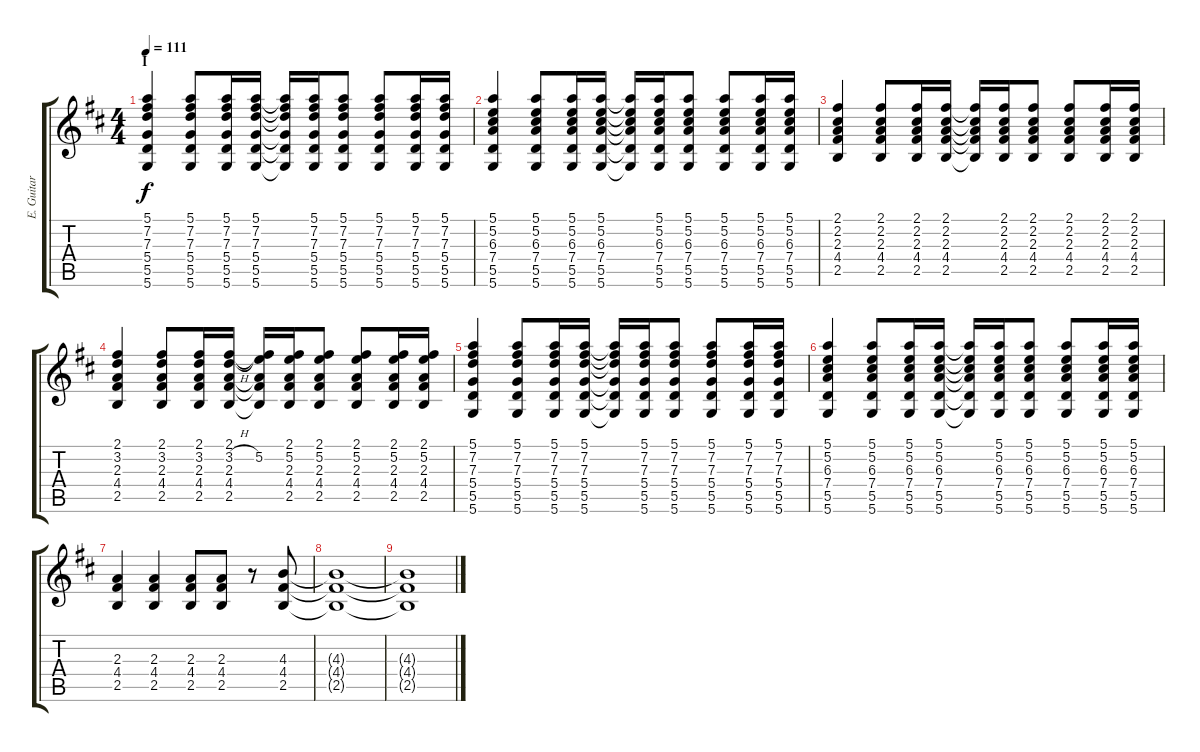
\track ("E. Guitar I" "E. Guitar ") {instrument overdrivenguitar}
\staff {score tabs}
\tuning (E4 B3 G3 D3 A2 D2) {hide}
\ts (4 4)
\section ("" "I")
\tempo 111
\clef g2
\ks d
(5.1 7.2 7.3 5.4 5.5 5.6).4{dy f} (5.1 7.2 7.3 5.4 5.5 5.6).8 (5.1 7.2 7.3 5.4 5.5 5.6).16 (5.1 7.2 7.3 5.4 5.5 5.6).16 (5.1{t} 7.2{t} 7.3{t} 5.4{t} 5.5{t} 5.6{t}).16 (5.1 7.2 7.3 5.4 5.5 5.6).16 (5.1 7.2 7.3 5.4 5.5 5.6).8 (5.1 7.2 7.3 5.4 5.5 5.6).8 (5.1 7.2 7.3 5.4 5.5 5.6).16 (5.1 7.2 7.3 5.4 5.5 5.6).16 |
(5.1 5.2 6.3 7.4 5.5 5.6).4 (5.1 5.2 6.3 7.4 5.5 5.6).8 (5.1 5.2 6.3 7.4 5.5 5.6).16 (5.1 5.2 6.3 7.4 5.5 5.6).16 (5.1{t} 5.2{t} 6.3{t} 7.4{t} 5.5{t} 5.6{t}).16 (5.1 5.2 6.3 7.4 5.5 5.6).16 (5.1 5.2 6.3 7.4 5.5 5.6).8 (5.1 5.2 6.3 7.4 5.5 5.6).8 (5.1 5.2 6.3 7.4 5.5 5.6).16 (5.1 5.2 6.3 7.4 5.5 5.6).16 |
(2.1 2.2 2.3 4.4 2.5).4 (2.1 2.2 2.3 4.4 2.5).8 (2.1 2.2 2.3 4.4 2.5).16 (2.1 2.2 2.3 4.4 2.5).16 (2.1{t} 2.2{t} 2.3{t} 4.4{t} 2.5{t}).16 (2.1 2.2 2.3 4.4 2.5).16 (2.1 2.2 2.3 4.4 2.5).8 (2.1 2.2 2.3 4.4 2.5).8 (2.1 2.2 2.3 4.4 2.5).16 (2.1 2.2 2.3 4.4 2.5).16 |
(2.1 3.2 2.3 4.4 2.5).4 (2.1 3.2 2.3 4.4 2.5).8 (2.1 3.2 2.3 4.4 2.5).16 (2.1 3.2{h} 2.3 4.4 2.5).16 (2.1{t} 5.2 2.3{t} 4.4{t} 2.5{t}).16 (2.1 5.2 2.3 4.4 2.5).16 (2.1 5.2 2.3 4.4 2.5).8 (2.1 5.2 2.3 4.4 2.5).8 (2.1 5.2 2.3 4.4 2.5).16 (2.1 5.2 2.3 4.4 2.5).16 |
(5.1 7.2 7.3 5.4 5.5 5.6).4 (5.1 7.2 7.3 5.4 5.5 5.6).8 (5.1 7.2 7.3 5.4 5.5 5.6).16 (5.1 7.2 7.3 5.4 5.5 5.6).16 (5.1{t} 7.2{t} 7.3{t} 5.4{t} 5.5{t} 5.6{t}).16 (5.1 7.2 7.3 5.4 5.5 5.6).16 (5.1 7.2 7.3 5.4 5.5 5.6).8 (5.1 7.2 7.3 5.4 5.5 5.6).8 (5.1 7.2 7.3 5.4 5.5 5.6).16 (5.1 7.2 7.3 5.4 5.5 5.6).16 |
(5.1 5.2 6.3 7.4 5.5 5.6).4 (5.1 5.2 6.3 7.4 5.5 5.6).8 (5.1 5.2 6.3 7.4 5.5 5.6).16 (5.1 5.2 6.3 7.4 5.5 5.6).16 (5.1{t} 5.2{t} 6.3{t} 7.4{t} 5.5{t} 5.6{t}).16 (5.1 5.2 6.3 7.4 5.5 5.6).16 (5.1 5.2 6.3 7.4 5.5 5.6).8 (5.1 5.2 6.3 7.4 5.5 5.6).8 (5.1 5.2 6.3 7.4 5.5 5.6).16 (5.1 5.2 6.3 7.4 5.5 5.6).16 |
(2.3 4.4 2.5).4 (2.3 4.4 2.5).4 (2.3 4.4 2.5).8 (2.3 4.4 2.5).8 r.8 (4.3 4.4 2.5).8 |
(4.3{t} 4.4{t} 2.5{t}).1 |
(4.3{t} 4.4{t} 2.5{t}).1
